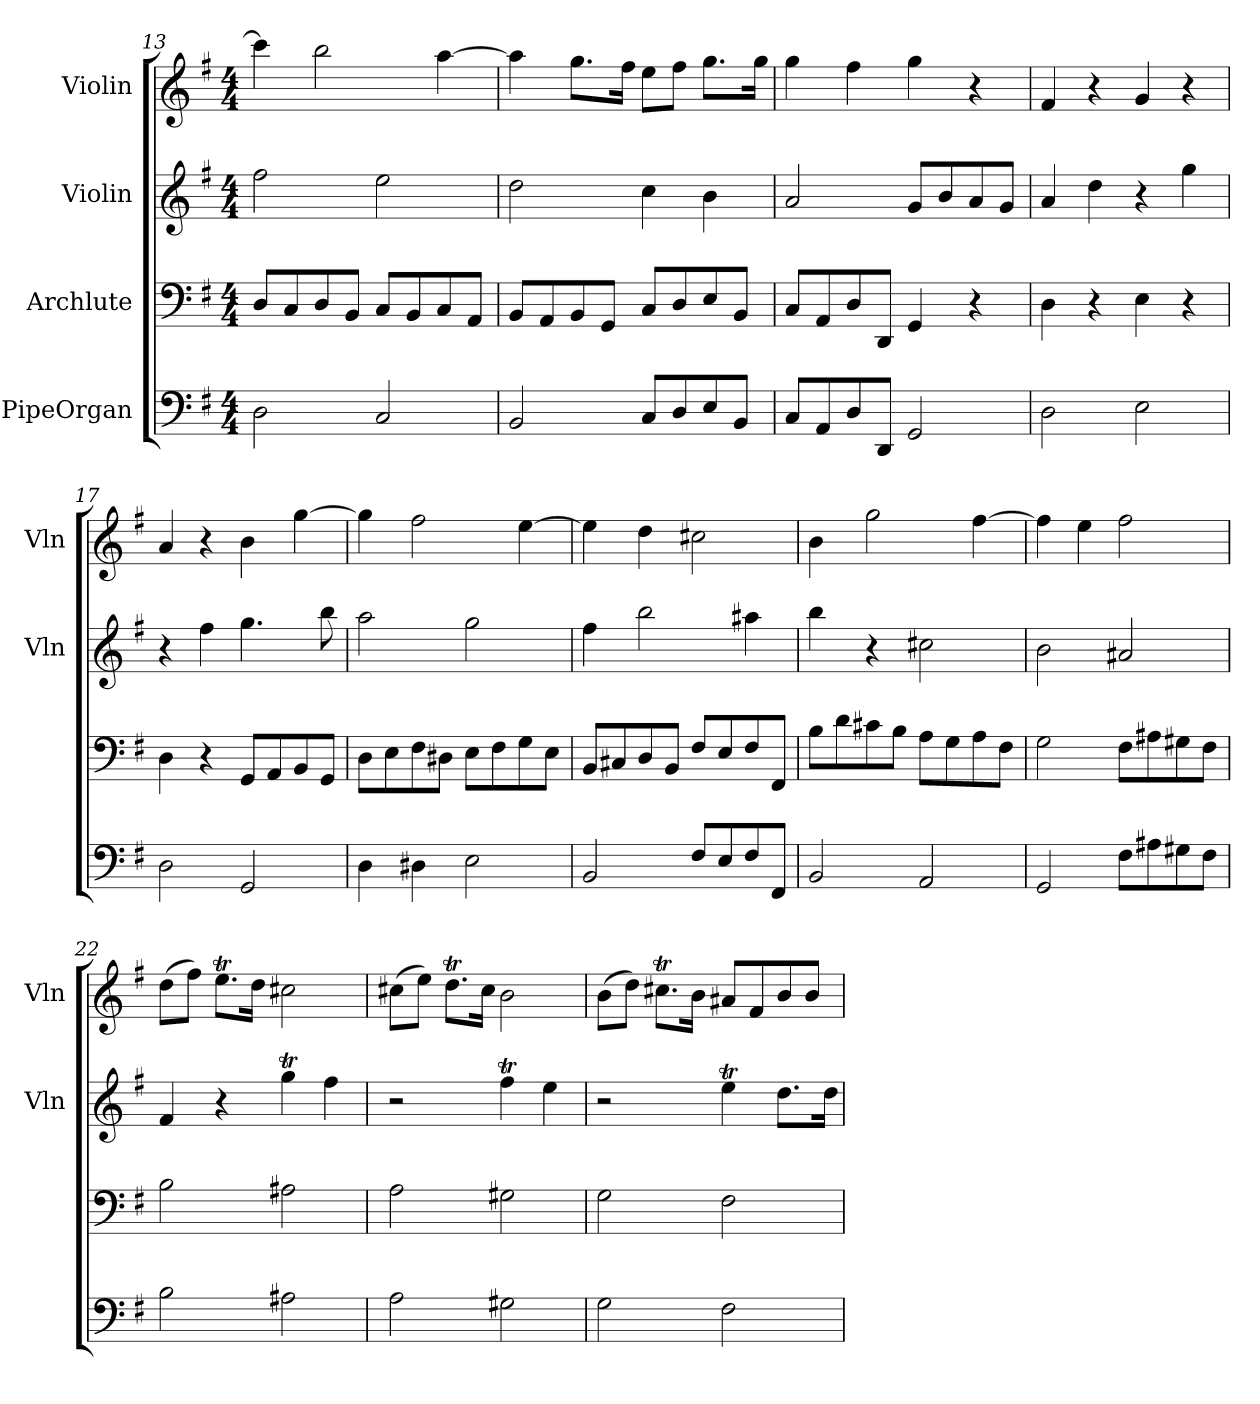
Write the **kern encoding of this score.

**kern	**kern	**kern	**kern
*part4	*part3	*part2	*part1
*staff4	*staff3	*staff2	*staff1
*I"PipeOrgan	*I"Archlute	*I"Violin	*I"Violin
*	*	*I'Vln	*I'Vln
*clefF4	*clefF4	*clefG2	*clefG2
*k[f#]	*k[f#]	*k[f#]	*k[f#]
*e:	*e:	*e:	*e:
*M4/4	*M4/4	*M4/4	*M4/4
=13	=13	=13	=13
2D\	8D/L	2ff#\	4ccc\]
.	8C/	.	.
.	8D/	.	2bb\
.	8BB/J	.	.
2C/	8C/L	2ee\	.
.	8BB/	.	.
.	8C/	.	[4aa\
.	8AA/J	.	.
=14	=14	=14	=14
2BB/	8BB/L	2dd\	4aa\]
.	8AA/	.	.
.	8BB/	.	8.gg\L
.	8GG/J	.	.
.	.	.	16ff#\Jk
8C/L	8C/L	4cc\	8ee\L
8D/	8D/	.	8ff#\J
8E/	8E/	4b\	8.gg\L
8BB/J	8BB/J	.	.
.	.	.	16gg\Jk
=15	=15	=15	=15
8C/L	8C/L	2a/	4gg\
8AA/	8AA/	.	.
8D/	8D/	.	4ff#\
8DD/J	8DD/J	.	.
2GG/	4GG/	8g/L	4gg\
.	.	8b/	.
.	4r	8a/	4r
.	.	8g/J	.
=16	=16	=16	=16
2D\	4D\	4a/	4f#/
.	4r	4dd\	4r
2E\	4E\	4r	4g/
.	4r	4gg\	4r
=17	=17	=17	=17
2D\	4D\	4r	4a/
.	4r	4ff#\	4r
2GG/	8GG/L	4.gg\	4b\
.	8AA/	.	.
.	8BB/	.	[4gg\
.	8GG/J	8bb\	.
=18	=18	=18	=18
4D\	8D\L	2aa\	4gg\]
.	8E\	.	.
4D#X\	8F#\	.	2ff#\
.	8D#X\J	.	.
2E\	8E\L	2gg\	.
.	8F#\	.	.
.	8G\	.	[4ee\
.	8E\J	.	.
=19	=19	=19	=19
2BB/	8BB/L	4ff#\	4ee\]
.	8C#X/	.	.
.	8D/	2bb\	4dd\
.	8BB/J	.	.
8F#/L	8F#/L	.	2cc#X\
8E/	8E/	.	.
8F#/	8F#/	4aa#X\	.
8FF#/J	8FF#/J	.	.
=20	=20	=20	=20
2BB/	8B\L	4bb\	4b\
.	8d\	.	.
.	8c#X\	4r	2gg\
.	8B\J	.	.
2AA/	8A\L	2cc#X\	.
.	8G\	.	.
.	8A\	.	[4ff#\
.	8F#\J	.	.
=21	=21	=21	=21
2GG/	2G\	2b\	4ff#\]
.	.	.	4ee\
8F#\L	8F#\L	2a#X/	2ff#\
8A#X\	8A#X\	.	.
8G#X\	8G#X\	.	.
8F#\J	8F#\J	.	.
=22	=22	=22	=22
2B\	2B\	4f#/	(8dd\L
.	.	.	8ff#\J)
.	.	4r	8.eeT\L
.	.	.	16dd\Jk
2A#X\	2A#X\	4ggT\	2cc#X\
.	.	4ff#\	.
=23	=23	=23	=23
2A\	2A\	2r	(8cc#X\L
.	.	.	8ee\J)
.	.	.	8.ddT\L
.	.	.	16cc#\Jk
2G#X\	2G#X\	4ff#t\	2b\
.	.	4ee\	.
=24	=24	=24	=24
2G\	2G\	2r	(8b\L
.	.	.	8dd\J)
.	.	.	8.cc#Xt\L
.	.	.	16b\Jk
2F#\	2F#\	4eeT\	8a#X/L
.	.	.	8f#/
.	.	8.dd\L	8b/
.	.	.	8b/J
.	.	16dd\Jk	.
=	=	=	=
*-	*-	*-	*-
